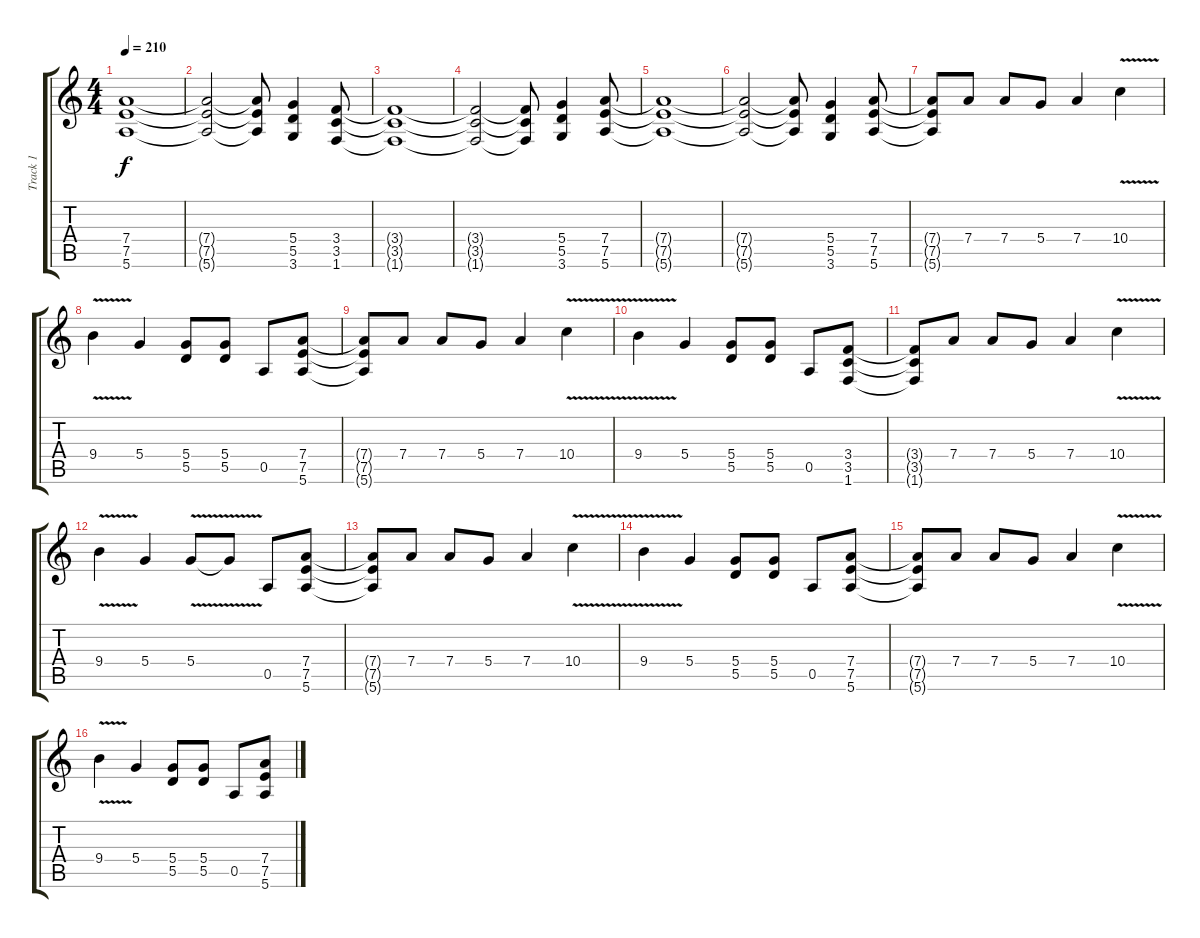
\track ("Track 1" "Track 1") {instrument overdrivenguitar}
\staff {score tabs}
\tuning (E4 B3 G3 D3 A2 E2) {hide}
\ts (4 4)
\tempo 210
\clef g2
\ks c
(7.4{t} 7.5{t} 5.6{t}).1{dy f} |
(7.4{t} 7.5{t} 5.6{t}).2 (7.4{t} 7.5{t} 5.6{t}).8 (5.4 5.5 3.6).4 (3.4 3.5 1.6).8 |
(3.4{t} 3.5{t} 1.6{t}).1 |
(3.4{t} 3.5{t} 1.6{t}).2 (3.4{t} 3.5{t} 1.6{t}).8 (5.4 5.5 3.6).4 (7.4 7.5 5.6).8 |
(7.4{t} 7.5{t} 5.6{t}).1 |
(7.4{t} 7.5{t} 5.6{t}).2 (7.4{t} 7.5{t} 5.6{t}).8 (5.4 5.5 3.6).4 (7.4 7.5 5.6).8 |
(7.4{t} 7.5{t} 5.6{t}).8 7.4.8 7.4.8 5.4.8 7.4.4 10.4{v}.4 |
9.4{v}.4 5.4.4 (5.4 5.5).8 (5.4 5.5).8 0.5.8 (7.4 7.5 5.6).8 |
(7.4{t} 7.5{t} 5.6{t}).8 7.4.8 7.4.8 5.4.8 7.4.4 10.4{v}.4 |
9.4{v}.4 5.4.4 (5.4 5.5).8 (5.4 5.5).8 0.5.8 (3.4 3.5 1.6).8 |
(3.4{t} 3.5{t} 1.6{t}).8 7.4.8 7.4.8 5.4.8 7.4.4 10.4{v}.4 |
9.4{v}.4 5.4.4 5.4{v}.8{instrument guitarharmonics} 5.4{t}.8 0.5.8{instrument overdrivenguitar} (7.4 7.5 5.6).8 |
(7.4{t} 7.5{t} 5.6{t}).8 7.4.8 7.4.8 5.4.8 7.4.4 10.4{v}.4 |
9.4{v}.4 5.4.4 (5.4 5.5).8 (5.4 5.5).8 0.5.8 (7.4 7.5 5.6).8 |
(7.4{t} 7.5{t} 5.6{t}).8 7.4.8 7.4.8 5.4.8 7.4.4 10.4{v}.4 |
9.4{v}.4 5.4.4 (5.4 5.5).8 (5.4 5.5).8 0.5.8 (7.4 7.5 5.6).8
